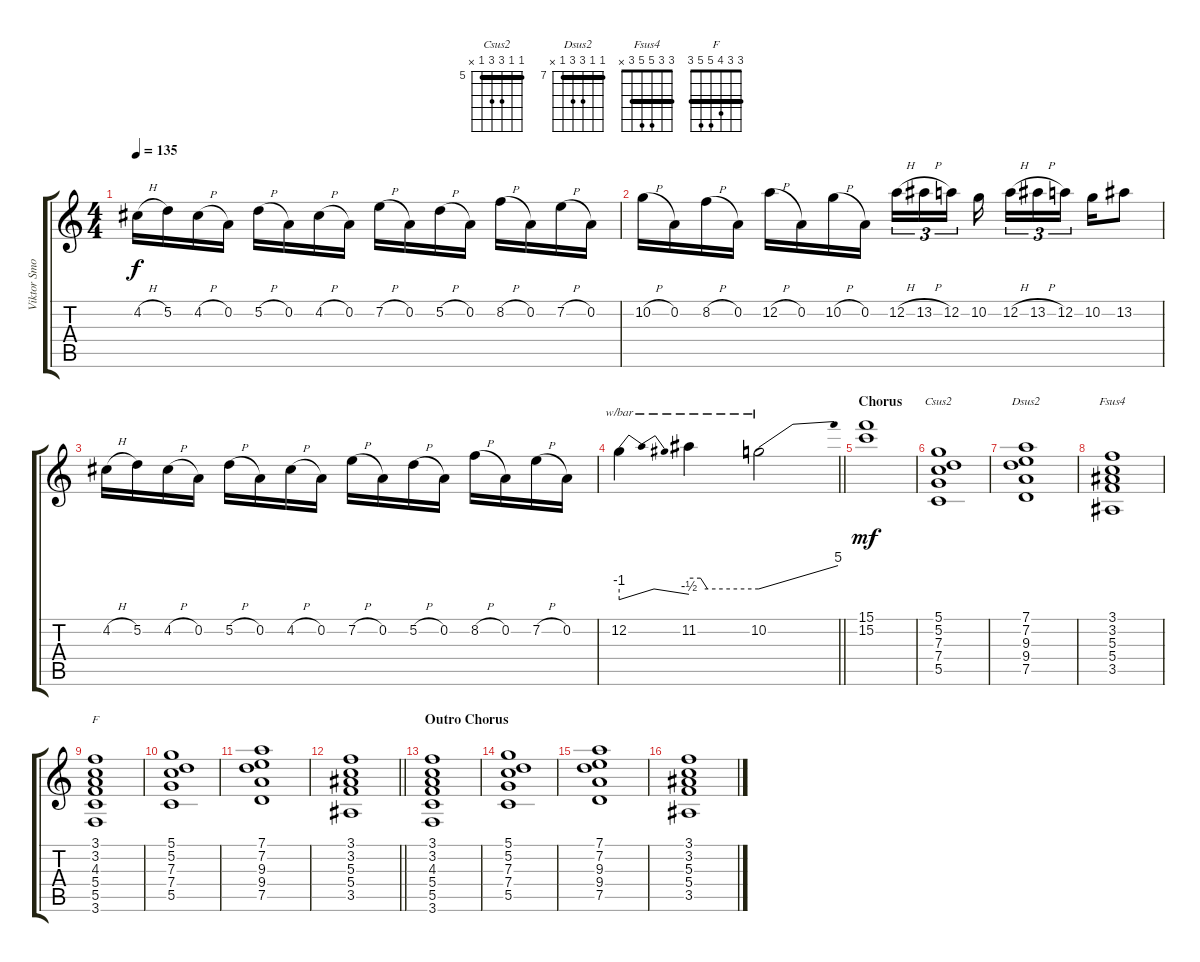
\track ("Viktor Smolski" "Viktor Smo") {instrument distortionguitar}
\staff {score tabs}
\tuning (D4 A3 F3 C3 G2 D2) {hide}
\chord ("Csus2" 5 5 7 7 5 x) {firstfret 5 barre 5}
\chord ("Dsus2" 7 7 9 9 7 x) {firstfret 7 barre 7}
\chord ("Fsus4" 3 3 5 5 3 x) {barre 3}
\chord ("F" 3 3 4 5 5 3) {barre 3}
\ts (4 4)
\tempo 135
\clef g2
\ks c
4.2{h}.16{dy f} 5.2.16 4.2{h}.16 0.2.16 5.2{h}.16 0.2.16 4.2{h}.16 0.2.16 7.2{h}.16 0.2.16 5.2{h}.16 0.2.16 8.2{h}.16 0.2.16 7.2{h}.16 0.2.16 |
10.2{h}.16 0.2.16 8.2{h}.16 0.2.16 12.2{h}.16 0.2.16 10.2{h}.16 0.2.16 12.2{h}.16{tu (3 2)} 13.2{h}.16{tu (3 2)} 12.2.16{tu (3 2) beam splitsecondary} 10.2.16{beam splitsecondary} 12.2{h}.16{tu (3 2)} 13.2{h}.16{tu (3 2)} 12.2.16{tu (3 2) beam splitsecondary} 10.2.16 13.2.8 |
4.2{h}.16 5.2.16 4.2{h}.16 0.2.16 5.2{h}.16 0.2.16 4.2{h}.16 0.2.16 7.2{h}.16 0.2.16 5.2{h}.16 0.2.16 8.2{h}.16 0.2.16 7.2{h}.16 0.2.16 |
\barLineRight lightlight
12.2.4{tbe (dip default 0 -4 15 0 45 0 60 -2)} 11.2.4{tbe (custom default 0 4 10 4 16 0 60 0)} 10.2.2{tbe (dive default 0 0 60 20)} |
\section ("" "Chorus")
(15.1 15.2).1{dy mf} |
(5.1 5.2 7.3 7.4 5.5).1{ch "Csus2"} |
(7.1 7.2 9.3 9.4 7.5).1{ch "Dsus2"} |
(3.1 3.2 5.3 5.4 3.5).1{ch "Fsus4"} |
(3.1 3.2 4.3 5.4 5.5 3.6).1{ch "F"} |
(5.1 5.2 7.3 7.4 5.5).1 |
(7.1 7.2 9.3 9.4 7.5).1 |
\barLineRight lightlight
(3.1 3.2 5.3 5.4 3.5).1 |
\section ("" "Outro Chorus")
(3.1 3.2 4.3 5.4 5.5 3.6).1 |
(5.1 5.2 7.3 7.4 5.5).1 |
(7.1 7.2 9.3 9.4 7.5).1 |
(3.1 3.2 5.3 5.4 3.5).1
